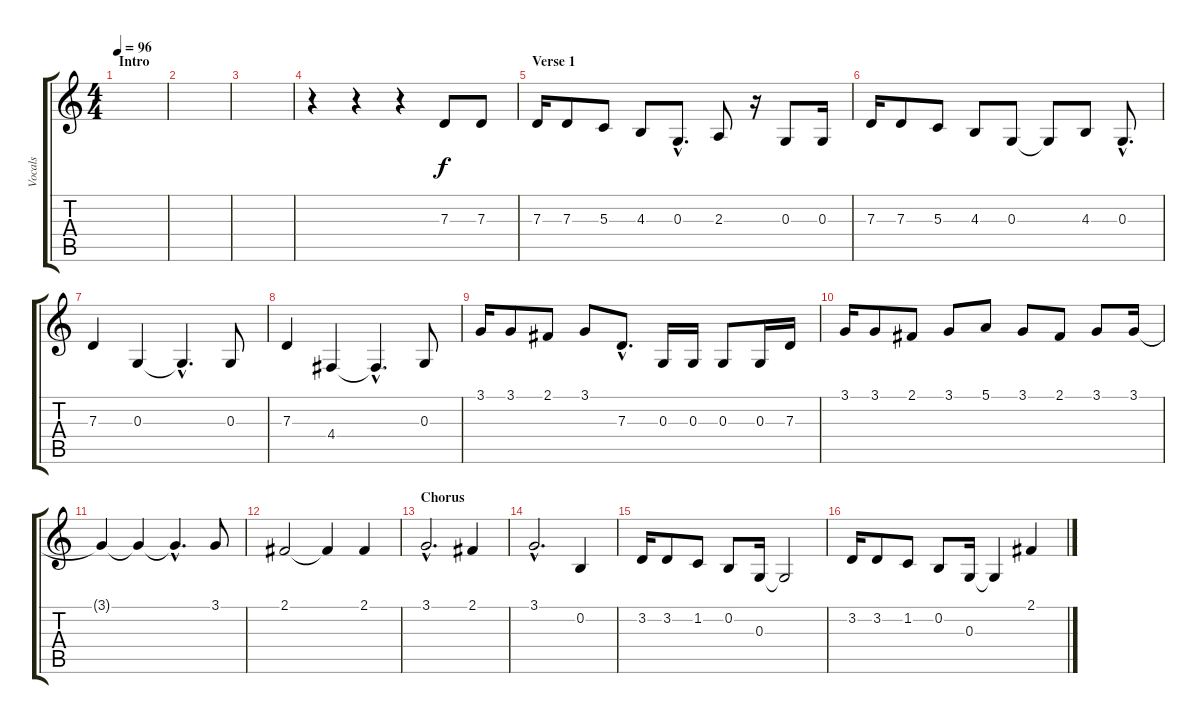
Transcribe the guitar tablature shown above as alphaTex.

\track ("Vocals" "Vocals") {instrument clarinet}
\staff {score tabs}
\tuning (E4 B3 G3 D3 A2 E2) {hide}
\ts (4 4)
\section ("" "Intro")
\tempo 96
\clef g2
\ks c
|
|
|
r.4 r.4 r.4 7.3.8 7.3.8 |
\section ("" "Verse 1")
7.3.16 7.3.8 5.3.8 4.3.8 0.3{hac}.8{d} 2.3.8 r.16 0.3.8 0.3.16 |
7.3.16 7.3.8 5.3.8 4.3.8 0.3.8 0.3{t}.8 4.3.8 0.3{hac}.8{d} |
7.3.4 0.3.4 0.3{hac t}.4{d} 0.3.8 |
7.3.4 4.4.4 4.4{hac t}.4{d} 0.3.8 |
3.1.16 3.1.8 2.1.8 3.1.8 7.3{hac}.8{d} 0.3.16 0.3.16 0.3.8 0.3.16 7.3.16 |
3.1.16 3.1.8 2.1.8 3.1.8 5.1.8 3.1.8 2.1.8 3.1.8 3.1.16 |
3.1{t}.4 3.1{t}.4 3.1{hac t}.4{d} 3.1.8 |
2.1.2 2.1{t}.4 2.1.4 |
\section ("" "Chorus")
3.1{hac}.2{d} 2.1.4 |
3.1{hac}.2{d} 0.2.4 |
3.2.16 3.2.8 1.2.8 0.2.8 0.3.16 0.3{t}.2 |
3.2.16 3.2.8 1.2.8 0.2.8 0.3.16 0.3{t}.4 2.1.4
